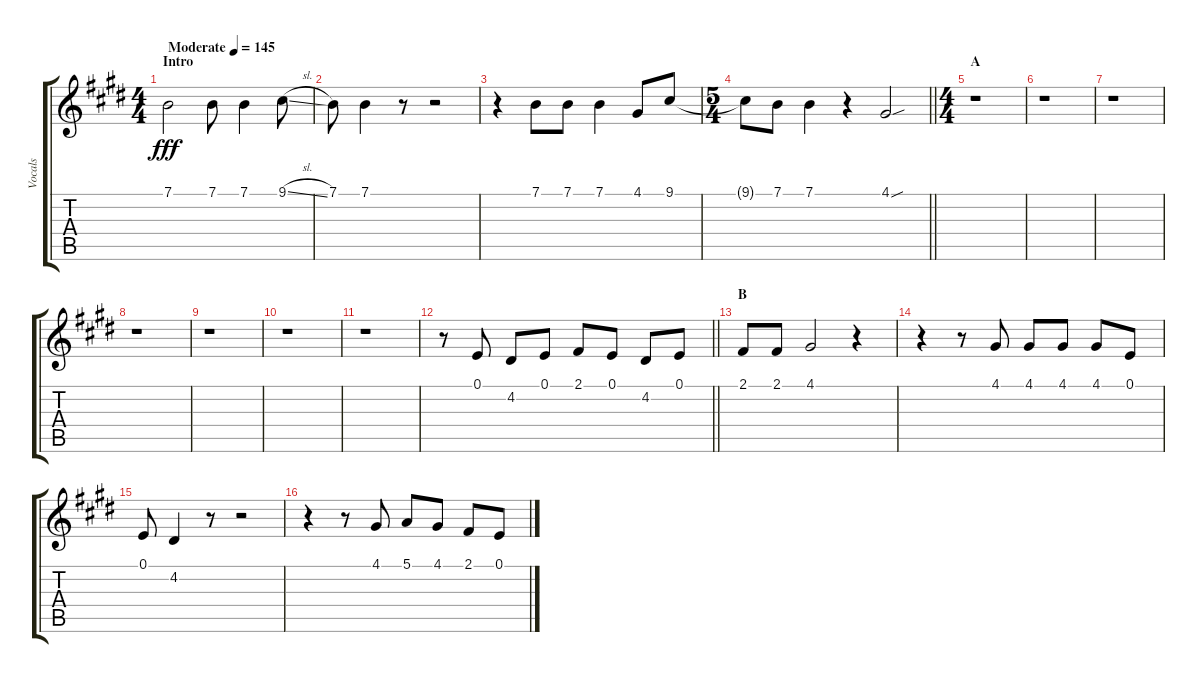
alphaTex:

\track ("Vocals" "Vocals") {instrument voiceoohs}
\staff {score tabs}
\tuning (E4 B3 G3 D3 A2 E2) {hide}
\ts (4 4)
\section ("" "Intro")
\tempo (145 "Moderate")
\clef g2
\ks e
7.1.2{dy fff instrument voiceoohs} 7.1.8 7.1.4 9.1{sl}.8 |
7.1.8 7.1.4 r.8 r.2 |
r.4 7.1.8 7.1.8 7.1.4 4.1.8 9.1.8 |
\ts (5 4)
\barLineRight lightlight
9.1{t}.8 7.1.8 7.1.4 r.4 4.1{sou}.2 |
\ts (4 4)
\section ("" "A")
r.1 |
r.1 |
r.1 |
r.1 |
r.1 |
r.1 |
r.1 |
\barLineRight lightlight
r.8 0.1.8 4.2.8 0.1.8 2.1.8 0.1.8 4.2.8 0.1.8 |
\section ("" "B")
2.1.8 2.1.8 4.1.2 r.4 |
r.4 r.8 4.1.8 4.1.8 4.1.8 4.1.8 0.1.8 |
0.1.8 4.2.4 r.8 r.2 |
r.4 r.8 4.1.8 5.1.8 4.1.8 2.1.8 0.1.8
